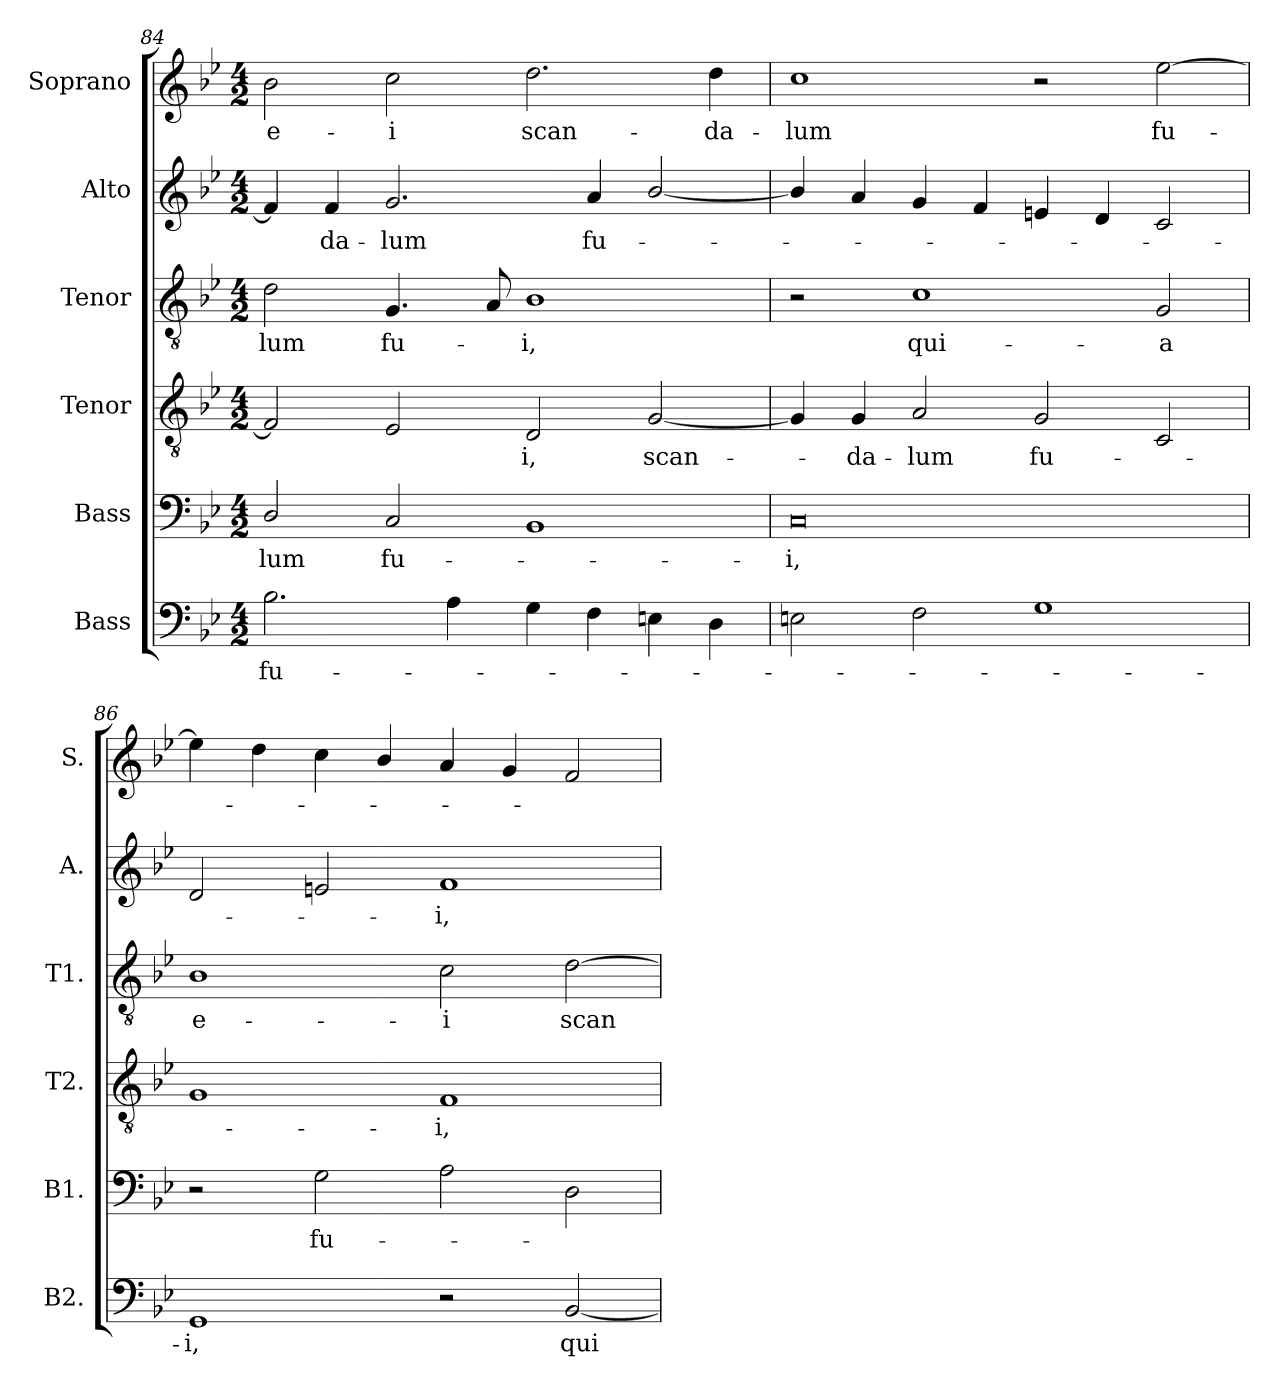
**kern	**text	**kern	**text	**kern	**text	**kern	**text	**kern	**text	**kern	**text
*part6	*part6	*part5	*part5	*part4	*part4	*part3	*part3	*part2	*part2	*part1	*part1
*staff6	*staff6	*staff5	*staff5	*staff4	*staff4	*staff3	*staff3	*staff2	*staff2	*staff1	*staff1
*I"Bass	*	*I"Bass	*	*I"Tenor	*	*I"Tenor	*	*I"Alto	*	*I"Soprano	*
*I'B2.	*	*I'B1.	*	*I'T2.	*	*I'T1.	*	*I'A.	*	*I'S.	*
*clefF4	*	*clefF4	*	*clefGv2	*	*clefGv2	*	*clefG2	*	*clefG2	*
*	*	*	*	*ITrd7c12	*	*ITrd7c12	*	*	*	*	*
*k[b-e-]	*	*k[b-e-]	*	*k[b-e-]	*	*k[b-e-]	*	*k[b-e-]	*	*k[b-e-]	*
*B-:	*	*B-:	*	*B-:	*	*B-:	*	*B-:	*	*B-:	*
*M4/2	*	*M4/2	*	*M4/2	*	*M4/2	*	*M4/2	*	*M4/2	*
=84	=84	=84	=84	=84	=84	=84	=84	=84	=84	=84	=84
!	!LO:LY:b:color=#000000	!	!	!	!	!	!	!	!	!	!
!	!	!	!LO:LY:b:color=#000000	!	!	!	!	!	!	!	!
!	!	!	!	!	!	!	!LO:LY:b:color=#000000	!	!	!	!
!	!	!	!	!	!	!	!	!	!	!	!LO:LY:b:color=#000000
2.B-i\	fu-	2Di/	-lum	2FFi/]	.	2Di\	-lum	4fi/]	.	2b-i\	e-
!	!	!	!	!	!	!	!	!	!LO:LY:b:color=#000000	!	!
.	.	.	.	.	.	.	.	4fi/	-da-	.	.
!	!	!	!LO:LY:b:color=#000000	!	!	!	!	!	!	!	!
!	!	!	!	!	!	!	!LO:LY:b:color=#000000	!	!	!	!
!	!	!	!	!	!	!	!	!	!LO:LY:b:color=#000000	!	!
!	!	!	!	!	!	!	!	!	!	!	!LO:LY:b:color=#000000
.	.	2Ci/	fu-	2EE-i/	.	4.GGi/	fu-	2.gi/	-lum	2cci\	-i
4Ai\	.	.	.	.	.	.	.	.	.	.	.
.	.	.	.	.	.	8AAi/	.	.	.	.	.
!	!	!	!	!	!LO:LY:b:color=#000000	!	!	!	!	!	!
!	!	!	!	!	!	!	!LO:LY:b:color=#000000	!	!	!	!
!	!	!	!	!	!	!	!	!	!	!	!LO:LY:b:color=#000000
4Gi\	.	1BB-i	.	2DDi/	-i,	1BB-i	-i,	.	.	2.ddi\	scan-
!	!	!	!	!	!	!	!	!	!LO:LY:b:color=#000000	!	!
4Fi\	.	.	.	.	.	.	.	4ai/	fu-	.	.
!	!	!	!	!	!LO:LY:b:color=#000000	!	!	!	!	!	!
4Eni\	.	.	.	[<2GGi/	scan-	.	.	[<2b-i/	.	.	.
!	!	!	!	!	!	!	!	!	!	!	!LO:LY:b:color=#000000
4Di\	.	.	.	.	.	.	.	.	.	4ddi\	-da-
!!LO:LB:g=z
=85	=85	=85	=85	=85	=85	=85	=85	=85	=85	=85	=85
!	!	!	!LO:LY:b:color=#000000	!	!	!	!	!	!	!	!
!	!	!	!	!	!	!	!	!	!	!	!LO:LY:b:color=#000000
2Eni\	.	0Ci	-i,	4GGi/]	.	2r	.	4b-i/]	.	1cci	-lum
!	!	!	!	!	!LO:LY:b:color=#000000	!	!	!	!	!	!
.	.	.	.	4GGi/	-da-	.	.	4ai/	.	.	.
!	!	!	!	!	!LO:LY:b:color=#000000	!	!	!	!	!	!
!	!	!	!	!	!	!	!LO:LY:b:color=#000000	!	!	!	!
2Fi\	.	.	.	2AAi/	-lum	1Ci	qui-	4gi/	.	.	.
.	.	.	.	.	.	.	.	4fi/	.	.	.
!	!	!	!	!	!LO:LY:b:color=#000000	!	!	!	!	!	!
1Gi	.	.	.	2GGi/	fu-	.	.	4eni/	.	2r	.
.	.	.	.	.	.	.	.	4di/	.	.	.
!	!	!	!	!	!	!	!LO:LY:b:color=#000000	!	!	!	!
!	!	!	!	!	!	!	!	!	!	!	!LO:LY:b:color=#000000
.	.	.	.	2CCi/	.	2GGi/	-a	2ci/	.	[>2ee-i\	fu-
=86	=86	=86	=86	=86	=86	=86	=86	=86	=86	=86	=86
!	!LO:LY:b:color=#000000	!	!	!	!	!	!	!	!	!	!
!	!	!	!	!	!	!	!LO:LY:b:color=#000000	!	!	!	!
1GGi	-i,	2r	.	1GGi	.	1BB-i	e-	2di/	.	4ee-i\]	.
.	.	.	.	.	.	.	.	.	.	4ddi\	.
!	!	!	!LO:LY:b:color=#000000	!	!	!	!	!	!	!	!
.	.	2Gi\	fu-	.	.	.	.	2eni/	.	4cci\	.
.	.	.	.	.	.	.	.	.	.	4b-i/	.
!	!	!	!	!	!LO:LY:b:color=#000000	!	!	!	!	!	!
!	!	!	!	!	!	!	!LO:LY:b:color=#000000	!	!	!	!
!	!	!	!	!	!	!	!	!	!LO:LY:b:color=#000000	!	!
2r	.	2Ai\	.	1FFi	-i,	2Ci\	-i	1fi	-i,	4ai/	.
.	.	.	.	.	.	.	.	.	.	4gi/	.
!	!LO:LY:b:color=#000000	!	!	!	!	!	!	!	!	!	!
!	!	!	!	!	!	!	!LO:LY:b:color=#000000	!	!	!	!
[<2BB-i/	qui-	2Di\	.	.	.	[>2Di\	scan-	.	.	2fi/	.
=	=	=	=	=	=	=	=	=	=	=	=
*-	*-	*-	*-	*-	*-	*-	*-	*-	*-	*-	*-
